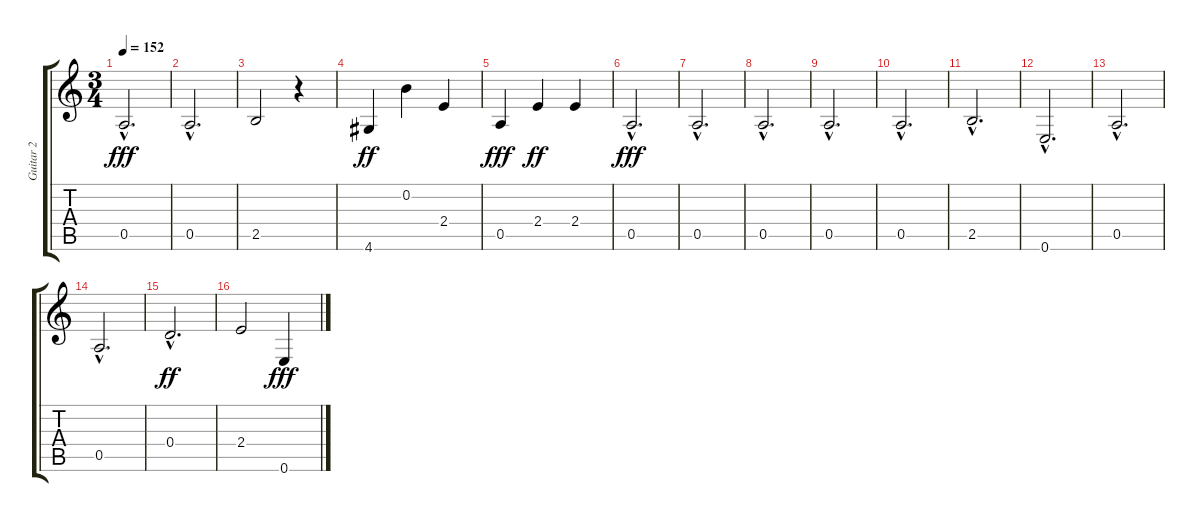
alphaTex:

\track ("Guitar 2" "Guitar 2") {instrument acousticguitarnylon}
\staff {score tabs}
\tuning (E4 B3 G3 D3 A2 E2) {hide}
\ts (3 4)
\tempo 152
\clef g2
\ks c
0.5{hac}.2{d dy fff} |
0.5{hac}.2{d} |
2.5.2 r.4 |
4.6.4{dy ff} 0.2.4 2.4.4 |
0.5.4{dy fff} 2.4.4{dy ff} 2.4.4 |
0.5{hac}.2{d dy fff} |
0.5{hac}.2{d} |
0.5{hac}.2{d} |
0.5{hac}.2{d} |
0.5{hac}.2{d} |
2.5{hac}.2{d} |
0.6{hac}.2{d} |
0.5{hac}.2{d} |
0.5{hac}.2{d} |
0.4{hac}.2{d dy ff} |
2.4.2 0.6.4{dy fff}
